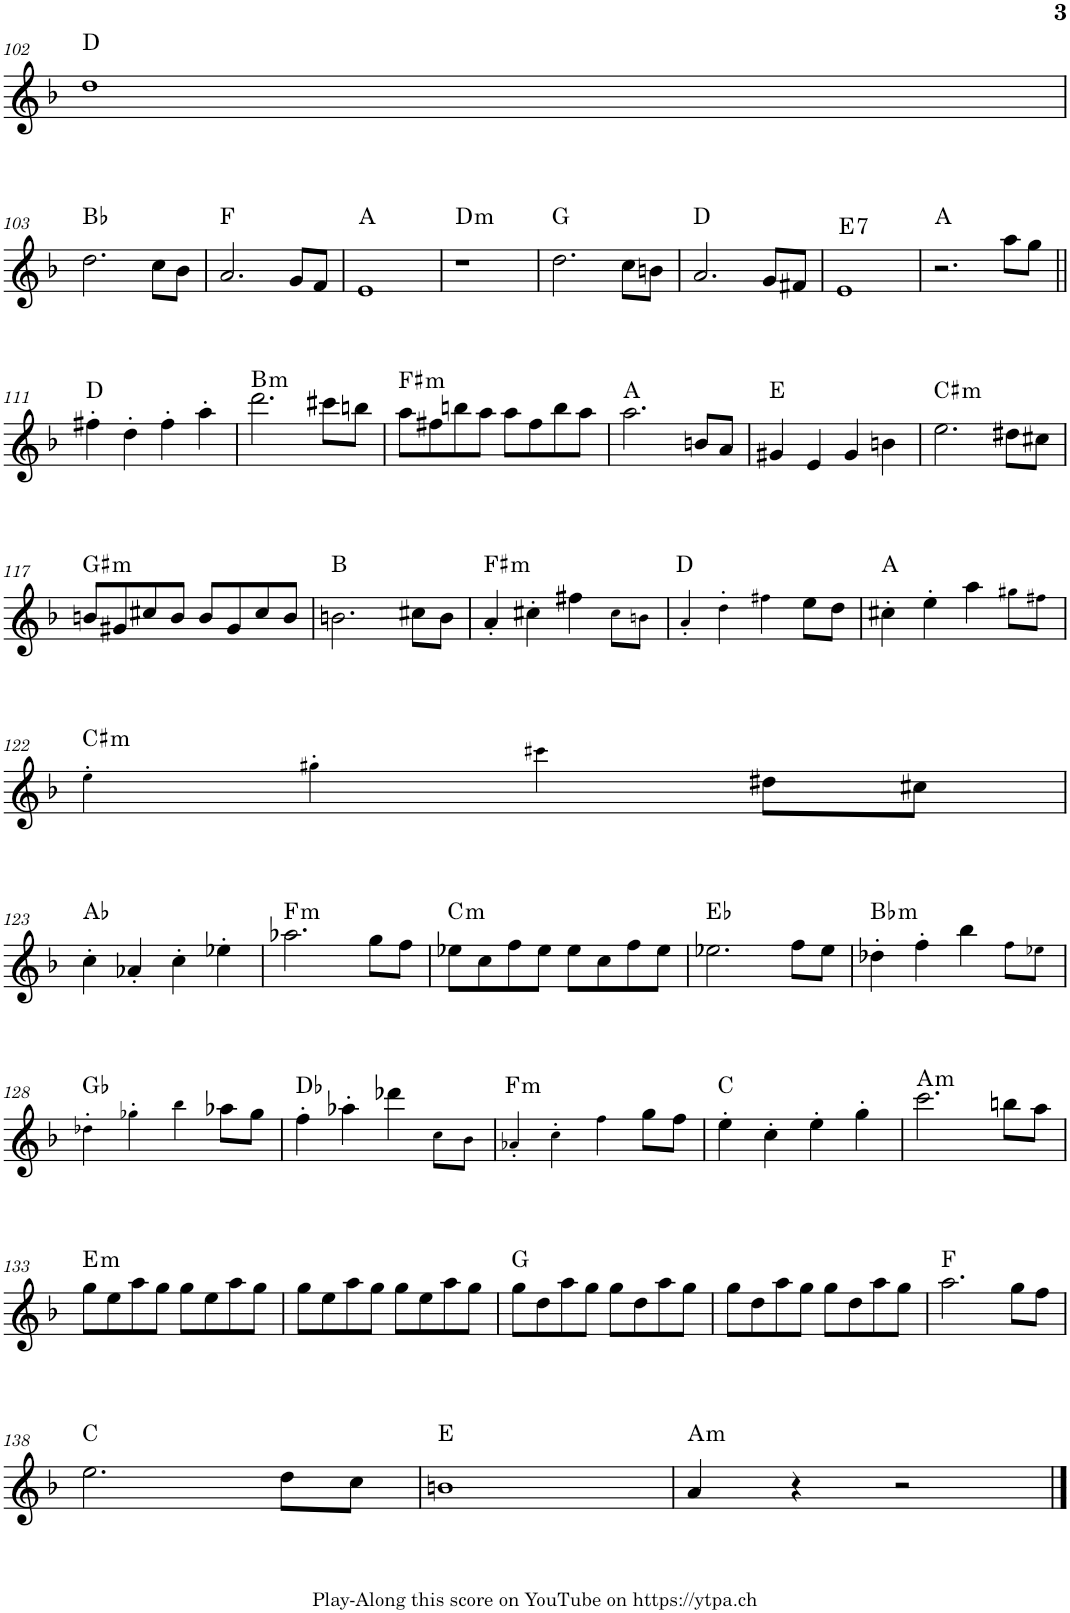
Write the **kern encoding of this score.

**kern	**harte
*part1	*part1
*staff1	*
*I"Piano	*
*I'Pno.	*
!!LO:PB:g=z
*clefG2	*
*k[b-]	*
*M4/4	*
=102	=102
1dd	D:maj
!!LO:LB:g=z
=103	=103
2.dd\	Bb:maj
8cc\L	.
8b-\J	.
=104	=104
2.a/	F:maj
8g/L	.
8f/J	.
=105	=105
1e	A:maj
=106	=106
!	!LO:H:kt=m
1r	D:min
=107	=107
2.dd\	G:maj
8cc\L	.
8bn\J	.
=108	=108
2.a/	D:maj
8g/L	.
8f#X/J	.
=109	=109
!	!LO:H:kt=7
1e	E:7
=110	=110
2.r	A:maj
8aa\L	.
8gg\J	.
!!LO:LB:g=z
=111||	=111||
4ff#X'\	D:maj
4dd'\	.
4ff#'\	.
4aa'\	.
=112	=112
!	!LO:H:kt=m
2.ddd\	B:min
8ccc#X\L	.
8bbn\J	.
=113	=113
!	!LO:H:kt=m
8aa\L	F#:min
8ff#X\	.
8bbn\	.
8aa\J	.
8aa\L	.
8ff#\	.
8bb\	.
8aa\J	.
=114	=114
2.aa\	A:maj
8bn/L	.
8a/J	.
=115	=115
4g#X/	E:maj
4e/	.
4g#/	.
4bn\	.
=116	=116
!	!LO:H:kt=m
2.ee\	C#:min
8dd#X\L	.
8cc#X\J	.
!!LO:LB:g=z
=117	=117
!	!LO:H:kt=m
8bn/L	G#:min
8g#X/	.
8cc#X/	.
8b/J	.
8b/L	.
8g#/	.
8cc#/	.
8b/J	.
=118	=118
2.bn\	B:maj
8cc#X\L	.
8b\J	.
=119	=119
!	!LO:H:kt=m
4a'/	F#:min
4cc#X'\	.
4ff#X\	.
8cc#!\L	.
8bn!\J	.
=120	=120
4a'!/	D:maj
4dd'!\	.
4ff#X!\	.
8ee\L	.
8dd\J	.
=121	=121
4cc#X'\	A:maj
4ee'\	.
4aa\	.
8gg#X!\L	.
8ff#X!\J	.
!!LO:LB:g=z
=122	=122
!	!LO:H:kt=m
4ee'!\	C#:min
4gg#X'!\	.
4ccc#X!\	.
8dd#X\L	.
8cc#X\J	.
!!LO:LB:g=z
=123	=123
4cc'\	Ab:maj
4a-X'/	.
4cc'\	.
4ee-X'\	.
=124	=124
!	!LO:H:kt=m
2.aa-X\	F:min
8gg\L	.
8ff\J	.
=125	=125
!	!LO:H:kt=m
8ee-X\L	C:min
8cc\	.
8ff\	.
8ee-\J	.
8ee-\L	.
8cc\	.
8ff\	.
8ee-\J	.
=126	=126
2.ee-X\	Eb:maj
8ff\L	.
8ee-\J	.
=127	=127
!	!LO:H:kt=m
4dd-X'\	Bb:min
4ff'\	.
4bb-\	.
8ff!\L	.
8ee-X!\J	.
!!LO:LB:g=z
=128	=128
4dd-X'!\	Gb:maj
4gg-X'!\	.
4bb-!\	.
8aa-X\L	.
8gg-\J	.
=129	=129
4ff'\	Db:maj
4aa-X'\	.
4ddd-X\	.
8cc!\L	.
8b-!\J	.
=130	=130
!	!LO:H:kt=m
4a-X'!/	F:min
4cc'!\	.
4ff!\	.
8gg\L	.
8ff\J	.
=131	=131
4ee'\	C:maj
4cc'\	.
4ee'\	.
4gg'\	.
=132	=132
!	!LO:H:kt=m
2.ccc\	A:min
8bbn\L	.
8aa\J	.
!!LO:LB:g=z
=133	=133
!	!LO:H:kt=m
8gg\L	E:min
8ee\	.
8aa\	.
8gg\J	.
8gg\L	.
8ee\	.
8aa\	.
8gg\J	.
=134	=134
8gg\L	.
8ee\	.
8aa\	.
8gg\J	.
8gg\L	.
8ee\	.
8aa\	.
8gg\J	.
=135	=135
8gg\L	G:maj
8dd\	.
8aa\	.
8gg\J	.
8gg\L	.
8dd\	.
8aa\	.
8gg\J	.
=136	=136
8gg\L	.
8dd\	.
8aa\	.
8gg\J	.
8gg\L	.
8dd\	.
8aa\	.
8gg\J	.
=137	=137
2.aa\	F:maj
8gg\L	.
8ff\J	.
!!LO:LB:g=z
=138	=138
2.ee\	C:maj
8dd\L	.
8cc\J	.
=139	=139
1bn	E:maj
=140	=140
!	!LO:H:kt=m
4a/	A:min
4r	.
2r	.
==	==
*-	*-
